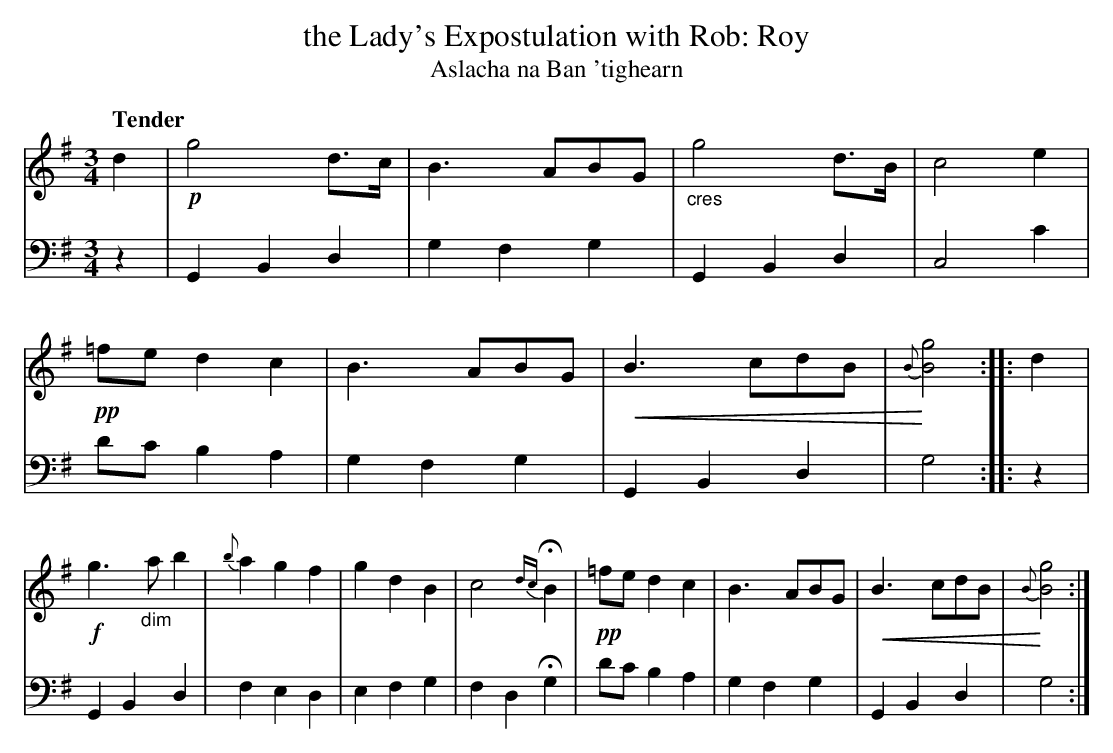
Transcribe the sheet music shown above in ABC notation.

X:1
T: the Lady's Expostulation with Rob: Roy
T: Aslacha na Ban 'tighearn
U: p=!crescendo(!
U: P=!crescendo)!
M: 3/4
L: 1/8
Q: "Tender"
K: G
V: 1 staves=2
d2 |\
!p!g4 d>c | B3 ABG | "_cres"g4 d>B | c4 e2 |\
!pp! =fe d2 c2 | B3 ABG | pB3 cdB | P{B}[g4B4] ::\
d2 |\
!f!g3 "_dim"a b2 | {b}a2 g2 f2 | g2 d2 B2 | c4 {dc}HB2 |\
!pp!=fe d2 c2 | B3 ABG | pB3 cdB | P{B}[g4B4] :|
V: 2 clef=bass middle=d
z2 |\
G2 B2 d2 | g2 f2 g2 | G2 B2 d2 | c4 c'2 |\
d'c' b2 a2 | g2 f2 g2 | G2 B2 d2 | g4 ::\
z2 |\
G2 B2 d2 | f2 e2 d2 | e2 f2 g2 | f2 d2 Hg2 |\
d'c' b2 a2 | g2 f2 g2 | G2 B2 d2 | g4 :|
